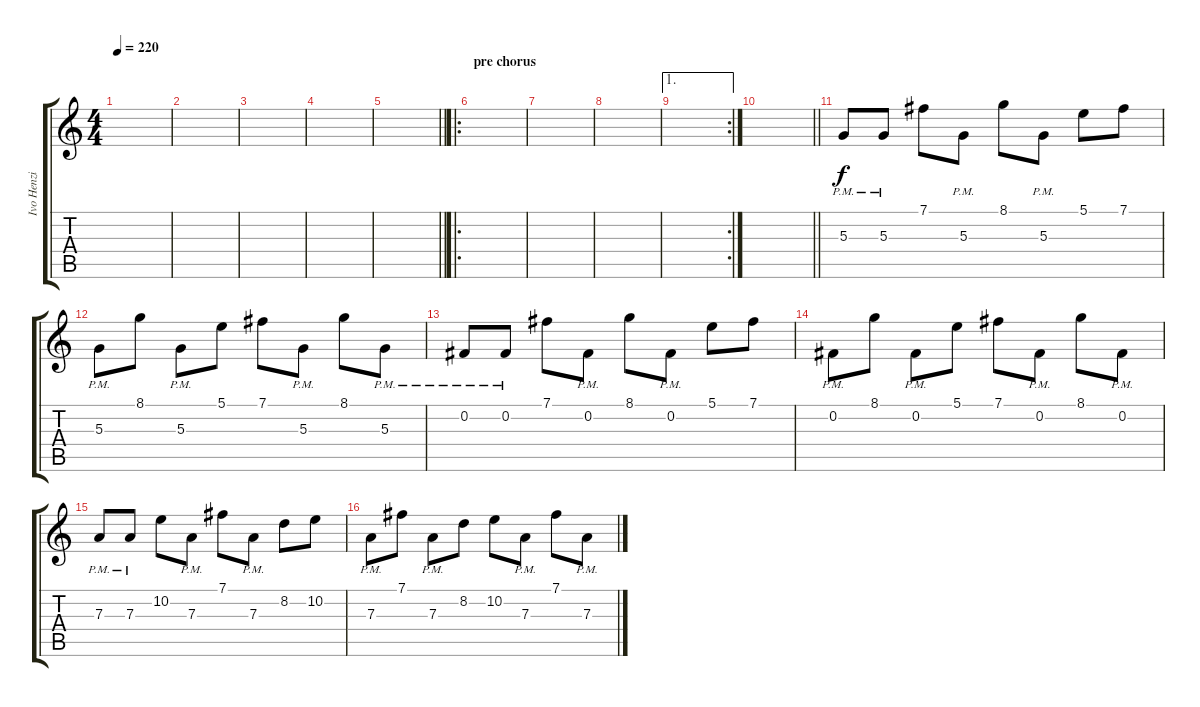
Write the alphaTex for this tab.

\track ("Ivo Henzi Lead" "Ivo Henzi ") {instrument distortionguitar}
\staff {score tabs}
\tuning (B3 Gb3 D3 A2 E2 B1) {hide}
\ts (4 4)
\tempo 220
\clef g2
\ks c
|
|
|
|
\barLineRight lightlight
|
\ro
\section ("" "pre chorus")
|
|
|
\ae 1
\rc 2
|
\barLineRight lightlight
|
\section ("" "")
5.3{pm}.8 5.3{pm}.8 7.1.8 5.3{pm}.8 8.1.8 5.3{pm}.8 5.1.8 7.1.8 |
5.3{pm}.8 8.1.8 5.3{pm}.8 5.1.8 7.1.8 5.3{pm}.8 8.1.8 5.3{pm}.8 |
0.2{pm}.8 0.2{pm}.8 7.1.8 0.2{pm}.8 8.1.8 0.2{pm}.8 5.1.8 7.1.8 |
0.2{pm}.8 8.1.8 0.2{pm}.8 5.1.8 7.1.8 0.2{pm}.8 8.1.8 0.2{pm}.8 |
7.3{pm}.8 7.3{pm}.8 10.2.8 7.3{pm}.8 7.1.8 7.3{pm}.8 8.2.8 10.2.8 |
7.3{pm}.8 7.1.8 7.3{pm}.8 8.2.8 10.2.8 7.3{pm}.8 7.1.8 7.3{pm}.8
